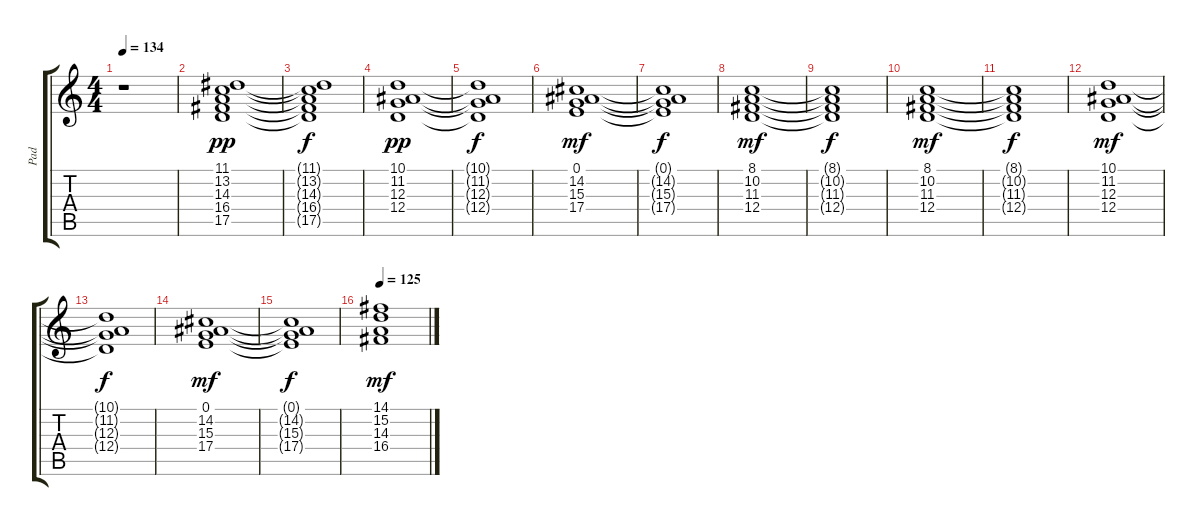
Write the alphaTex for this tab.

\track ("Pad" "Pad") {instrument pad1newage}
\staff {score tabs}
\tuning (E4 B3 G3 D3 A2 E2) {hide}
\ts (4 4)
\tempo 134
\clef g2
\ks c
r.1{dy pp instrument pad1newage} |
(11.1 13.2 14.3 16.4 17.5).1 |
(11.1{t} 13.2{t} 14.3{t} 16.4{t} 17.5{t}).1{dy f} |
(10.1 11.2 12.3 12.4).1{dy pp} |
(10.1{t} 11.2{t} 12.3{t} 12.4{t}).1{dy f} |
(0.1 14.2 15.3 17.4).1{dy mf} |
(0.1{t} 14.2{t} 15.3{t} 17.4{t}).1{dy f} |
(8.1 10.2 11.3 12.4).1{dy mf} |
(8.1{t} 10.2{t} 11.3{t} 12.4{t}).1{dy f} |
(8.1 10.2 11.3 12.4).1{dy mf} |
(8.1{t} 10.2{t} 11.3{t} 12.4{t}).1{dy f} |
(10.1 11.2 12.3 12.4).1{dy mf} |
(10.1{t} 11.2{t} 12.3{t} 12.4{t}).1{dy f} |
(0.1 14.2 15.3 17.4).1{dy mf} |
(0.1{t} 14.2{t} 15.3{t} 17.4{t}).1{dy f} |
\tempo 125
(14.1 15.2 14.3 16.4).1{dy mf}
